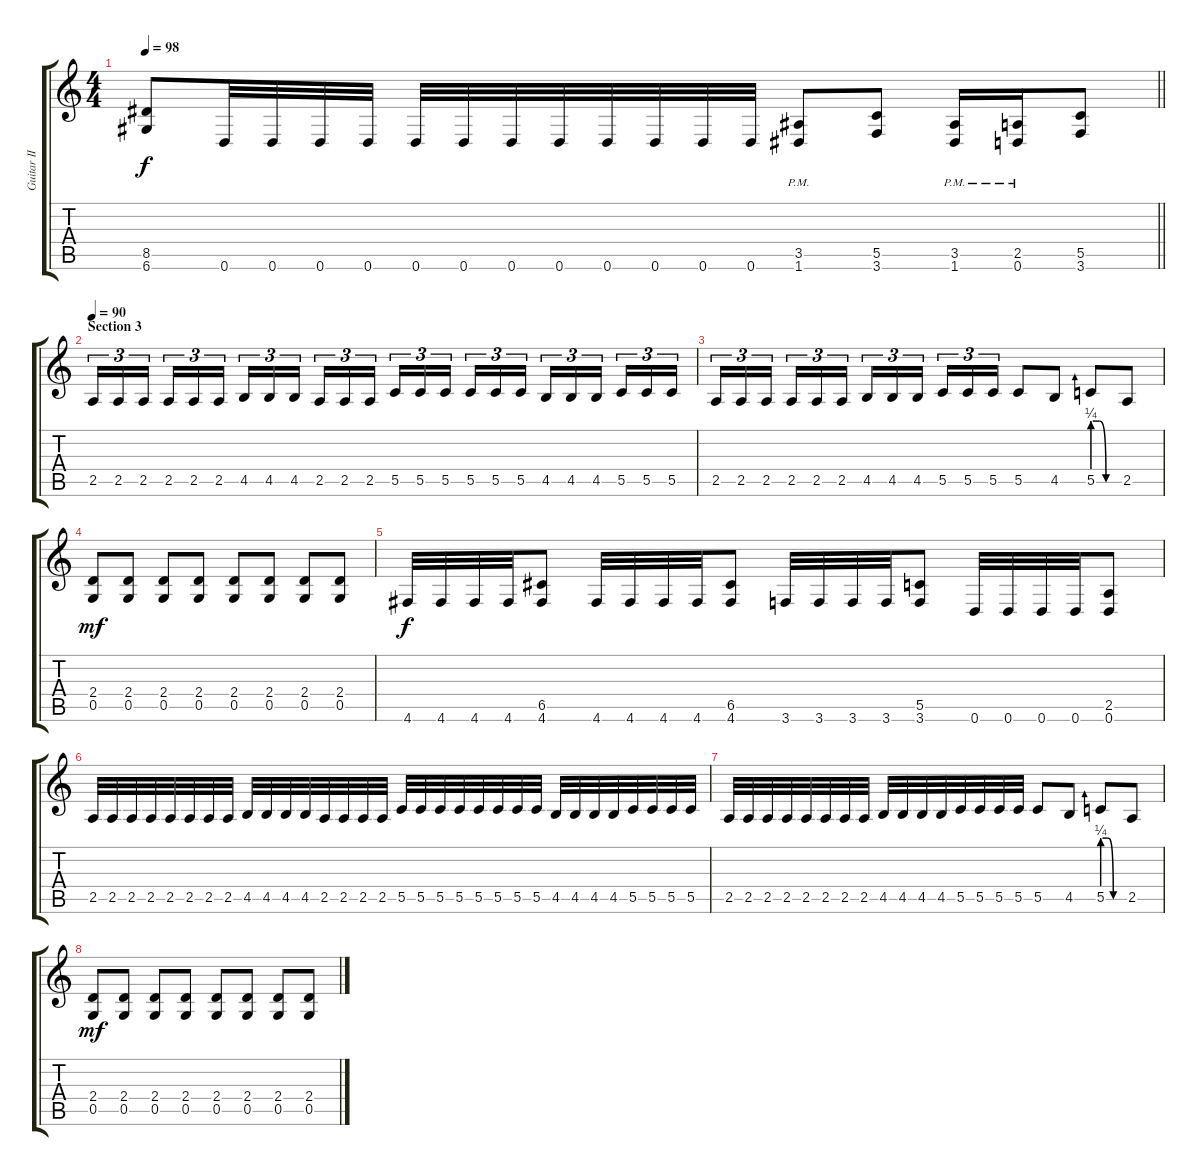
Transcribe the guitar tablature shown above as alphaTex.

\track ("Guitar II" "Guitar II") {instrument overdrivenguitar}
\staff {score tabs}
\tuning (D4 A3 F3 C3 G2 D2) {hide}
\ts (4 4)
\tempo 98
\clef g2
\barLineRight lightlight
\ks c
(8.5 6.6).8{dy f} 0.6.32 0.6.32 0.6.32 0.6.32 0.6.32 0.6.32 0.6.32 0.6.32 0.6.32 0.6.32 0.6.32 0.6.32 (3.5{pm} 1.6{pm}).8 (5.5 3.6).8 (3.5{pm} 1.6{pm}).16 (2.5{pm} 0.6{pm}).16 (5.5 3.6).8 |
\section ("" "Section 3")
\tempo 90
2.5.16{tu (3 2)} 2.5.16{tu (3 2)} 2.5.16{tu (3 2) beam splitsecondary} 2.5.16{tu (3 2)} 2.5.16{tu (3 2)} 2.5.16{tu (3 2)} 4.5.16{tu (3 2)} 4.5.16{tu (3 2)} 4.5.16{tu (3 2) beam splitsecondary} 2.5.16{tu (3 2)} 2.5.16{tu (3 2)} 2.5.16{tu (3 2)} 5.5.16{tu (3 2)} 5.5.16{tu (3 2)} 5.5.16{tu (3 2) beam splitsecondary} 5.5.16{tu (3 2)} 5.5.16{tu (3 2)} 5.5.16{tu (3 2)} 4.5.16{tu (3 2)} 4.5.16{tu (3 2)} 4.5.16{tu (3 2) beam splitsecondary} 5.5.16{tu (3 2)} 5.5.16{tu (3 2)} 5.5.16{tu (3 2)} |
2.5.16{tu (3 2)} 2.5.16{tu (3 2)} 2.5.16{tu (3 2) beam splitsecondary} 2.5.16{tu (3 2)} 2.5.16{tu (3 2)} 2.5.16{tu (3 2)} 4.5.16{tu (3 2)} 4.5.16{tu (3 2)} 4.5.16{tu (3 2) beam splitsecondary} 5.5.16{tu (3 2)} 5.5.16{tu (3 2)} 5.5.16{tu (3 2)} 5.5.8 4.5.8 5.5{be (custom 0 1 15 1 30 0 60 0)}.8 2.5.8 |
(2.4 0.5).8{dy mf} (2.4 0.5).8 (2.4 0.5).8 (2.4 0.5).8 (2.4 0.5).8 (2.4 0.5).8 (2.4 0.5).8 (2.4 0.5).8 |
4.6.32{dy f} 4.6.32 4.6.32 4.6.32 (6.5 4.6).8 4.6.32 4.6.32 4.6.32 4.6.32 (6.5 4.6).8 3.6.32 3.6.32 3.6.32 3.6.32 (5.5 3.6).8 0.6.32 0.6.32 0.6.32 0.6.32 (2.5 0.6).8 |
2.5.32 2.5.32 2.5.32 2.5.32 2.5.32 2.5.32 2.5.32 2.5.32 4.5.32 4.5.32 4.5.32 4.5.32 2.5.32 2.5.32 2.5.32 2.5.32 5.5.32 5.5.32 5.5.32 5.5.32 5.5.32 5.5.32 5.5.32 5.5.32 4.5.32 4.5.32 4.5.32 4.5.32 5.5.32 5.5.32 5.5.32 5.5.32 |
2.5.32 2.5.32 2.5.32 2.5.32 2.5.32 2.5.32 2.5.32 2.5.32 4.5.32 4.5.32 4.5.32 4.5.32 5.5.32 5.5.32 5.5.32 5.5.32 5.5.8 4.5.8 5.5{be (custom 0 1 15 1 30 0 60 0)}.8 2.5.8 |
(2.4 0.5).8{dy mf} (2.4 0.5).8 (2.4 0.5).8 (2.4 0.5).8 (2.4 0.5).8 (2.4 0.5).8 (2.4 0.5).8 (2.4 0.5).8
